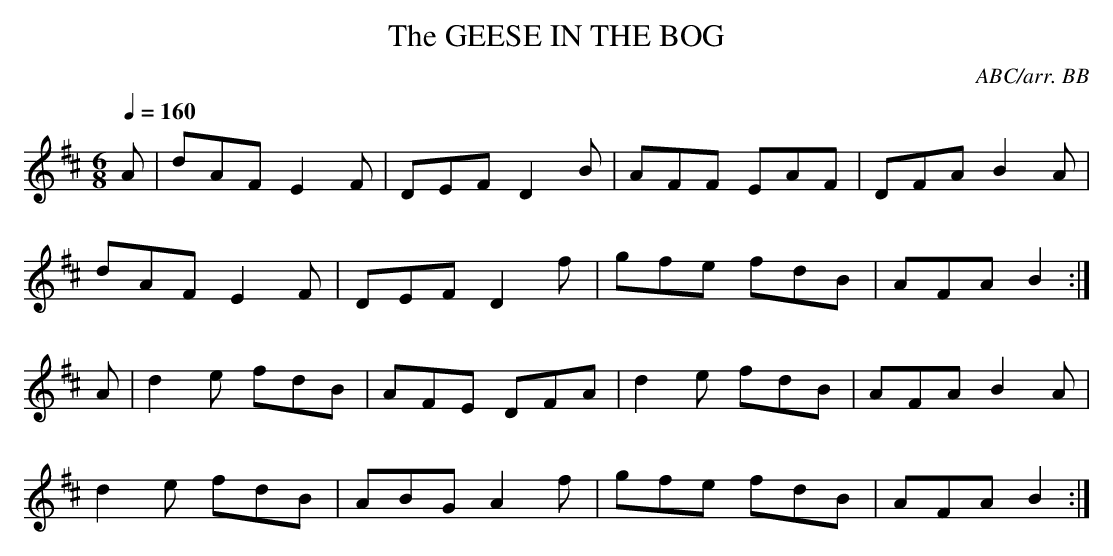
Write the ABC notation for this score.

X:1
T:GEESE IN THE BOG, The
C:ABC/arr. BB
Q:1/4=160
L:1/8
M:6/8
K:D
A|dAF E2F|DEF D2B|AFF EAF|DFA B2A|
dAF E2F|DEF D2f|gfe fdB|AFA B2:|
A|d2e fdB|AFE DFA|d2e fdB|AFA B2A|
d2e fdB|ABG A2f|gfe fdB|AFA B2:|
